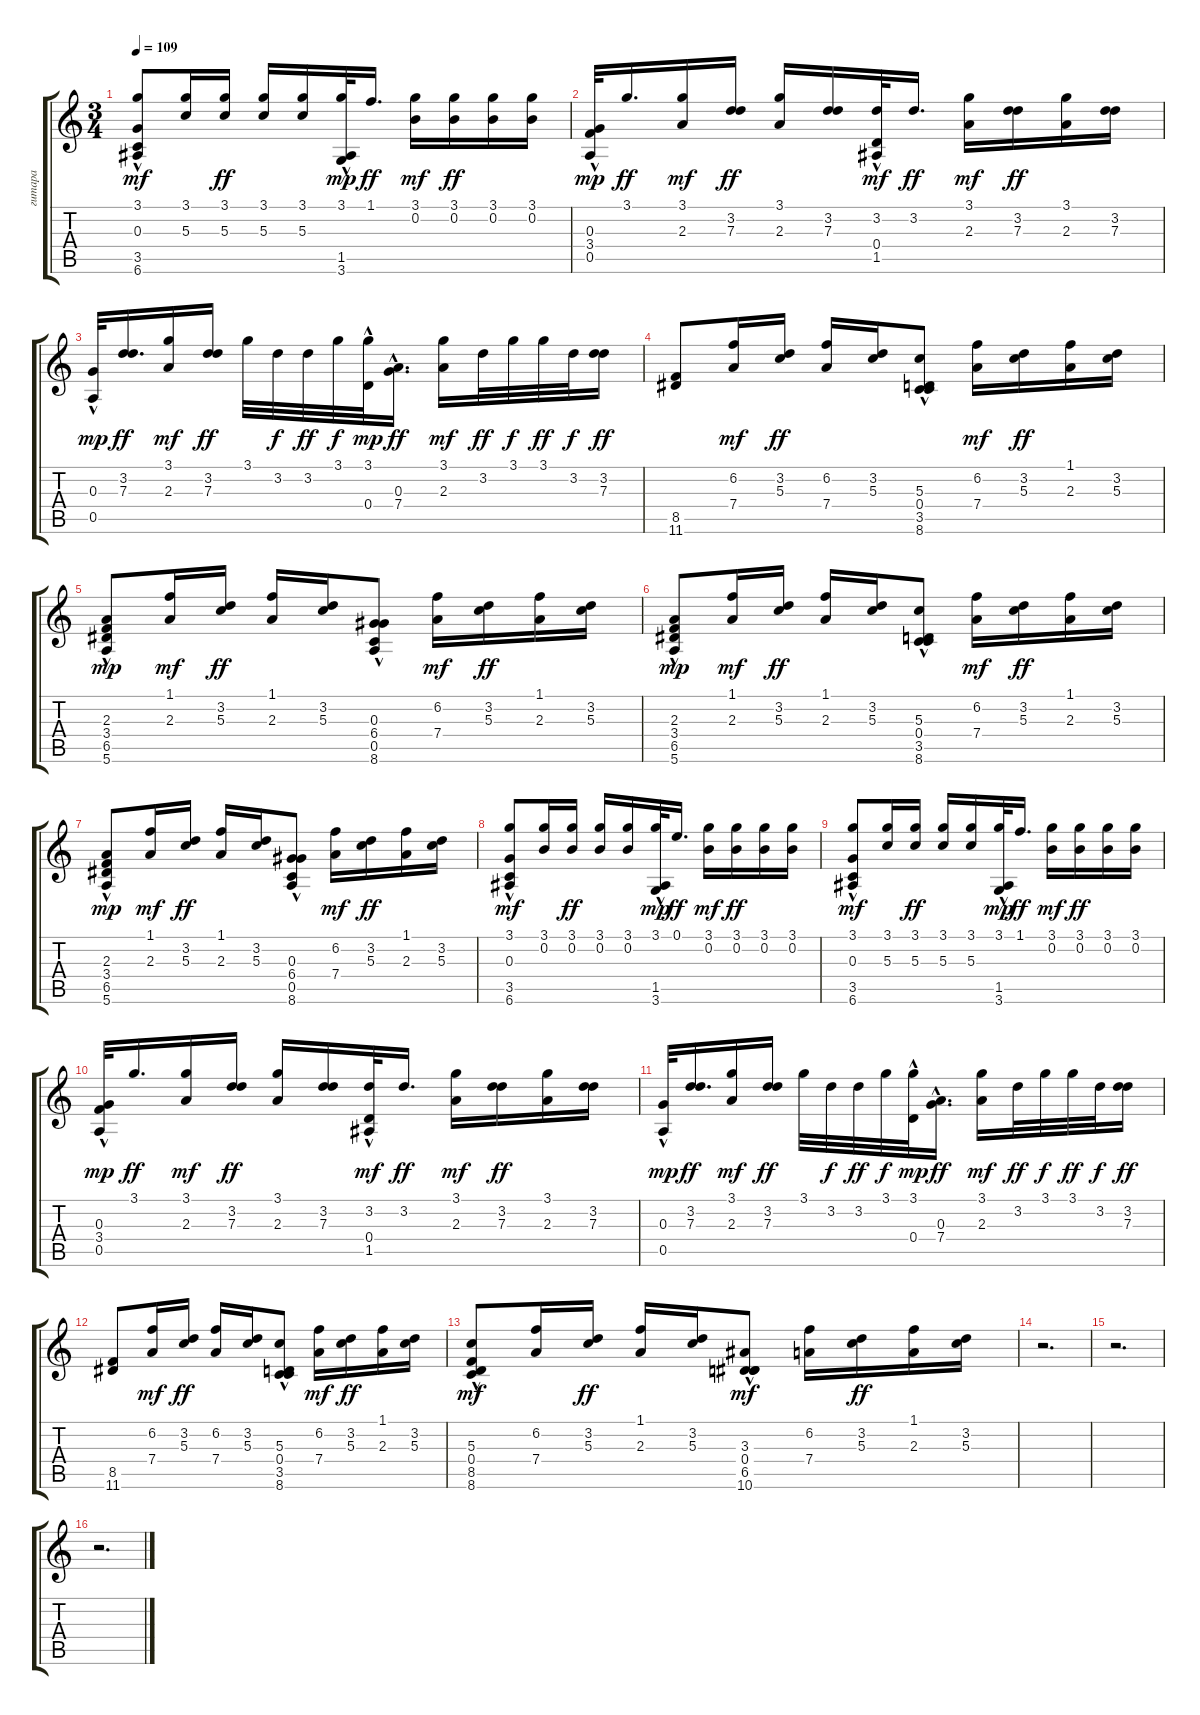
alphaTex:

\track ("гитара" "гитара") {instrument acousticguitarsteel}
\staff {score tabs}
\tuning (E4 B3 G3 D3 A2 E2) {hide}
\ts (3 4)
\tempo 109
\clef g2
\ks c
(3.1 0.3 3.5{hac} 6.6{hac}).8{dy mf} (3.1 5.3).16 (3.1 5.3).16{dy ff} (3.1 5.3).16 (3.1 5.3).16 (3.1 1.5{hac} 3.6{hac}).32{dy mp} 1.1.16{d dy ff} (3.1 0.2).16{dy mf} (3.1 0.2).16{dy ff} (3.1 0.2).16 (3.1 0.2).16 |
(0.3{hac} 3.4 0.5{hac}).32{dy mp} 3.1.16{d dy ff} (3.1 2.3).16{dy mf} (3.2 7.3).16{dy ff} (3.1 2.3).16 (3.2 7.3).16 (3.2 0.4{hac} 1.5{hac}).32{dy mf} 3.2.16{d dy ff} (3.1 2.3).16{dy mf} (3.2 7.3).16{dy ff} (3.1 2.3).16 (3.2 7.3).16 |
(0.3{hac} 0.5{hac}).32{dy mp} (3.2 7.3).16{d dy ff} (3.1 2.3).16{dy mf} (3.2 7.3).16{dy ff} 3.1.32 3.2.32{dy f} 3.2.32{dy ff} 3.1.32{dy f} (3.1 0.4{hac}).32{dy mp} (0.3{hac} 7.4).16{d dy ff} (3.1 2.3).16{dy mf} 3.2.32{dy ff} 3.1.32{dy f} 3.1.32{dy ff} 3.2.32{dy f} (3.2 7.3).16{dy ff} |
(8.5 11.6).8 (6.2 7.4).16{dy mf} (3.2 5.3).16{dy ff} (6.2 7.4).16 (3.2 5.3).16 (5.3 0.4{hac} 3.5{hac} 8.6).8 (6.2 7.4).16{dy mf} (3.2 5.3).16{dy ff} (1.1 2.3).16 (3.2 5.3).16 |
(2.3{hac} 3.4 6.5 5.6{hac}).8{dy mp} (1.1 2.3).16{dy mf} (3.2 5.3).16{dy ff} (1.1 2.3).16 (3.2 5.3).16 (0.3{hac} 6.4 0.5{hac} 8.6).8 (6.2 7.4).16{dy mf} (3.2 5.3).16{dy ff} (1.1 2.3).16 (3.2 5.3).16 |
(2.3{hac} 3.4 6.5 5.6{hac}).8{dy mp} (1.1 2.3).16{dy mf} (3.2 5.3).16{dy ff} (1.1 2.3).16 (3.2 5.3).16 (5.3 0.4{hac} 3.5{hac} 8.6).8 (6.2 7.4).16{dy mf} (3.2 5.3).16{dy ff} (1.1 2.3).16 (3.2 5.3).16 |
(2.3{hac} 3.4 6.5 5.6{hac}).8{dy mp} (1.1 2.3).16{dy mf} (3.2 5.3).16{dy ff} (1.1 2.3).16 (3.2 5.3).16 (0.3{hac} 6.4 0.5{hac} 8.6).8 (6.2 7.4).16{dy mf} (3.2 5.3).16{dy ff} (1.1 2.3).16 (3.2 5.3).16 |
(3.1 0.3 3.5{hac} 6.6{hac}).8{dy mf} (3.1 0.2).16 (3.1 0.2).16{dy ff} (3.1 0.2).16 (3.1 0.2).16 (3.1 1.5{hac} 3.6{hac}).32{dy mp} 0.1.16{d dy ff} (3.1 0.2).16{dy mf} (3.1 0.2).16{dy ff} (3.1 0.2).16 (3.1 0.2).16 |
(3.1 0.3 3.5{hac} 6.6{hac}).8{dy mf} (3.1 5.3).16 (3.1 5.3).16{dy ff} (3.1 5.3).16 (3.1 5.3).16 (3.1 1.5{hac} 3.6{hac}).32{dy mp} 1.1.16{d dy ff} (3.1 0.2).16{dy mf} (3.1 0.2).16{dy ff} (3.1 0.2).16 (3.1 0.2).16 |
(0.3{hac} 3.4 0.5{hac}).32{dy mp} 3.1.16{d dy ff} (3.1 2.3).16{dy mf} (3.2 7.3).16{dy ff} (3.1 2.3).16 (3.2 7.3).16 (3.2 0.4{hac} 1.5{hac}).32{dy mf} 3.2.16{d dy ff} (3.1 2.3).16{dy mf} (3.2 7.3).16{dy ff} (3.1 2.3).16 (3.2 7.3).16 |
(0.3{hac} 0.5{hac}).32{dy mp} (3.2 7.3).16{d dy ff} (3.1 2.3).16{dy mf} (3.2 7.3).16{dy ff} 3.1.32 3.2.32{dy f} 3.2.32{dy ff} 3.1.32{dy f} (3.1 0.4{hac}).32{dy mp} (0.3{hac} 7.4).16{d dy ff} (3.1 2.3).16{dy mf} 3.2.32{dy ff} 3.1.32{dy f} 3.1.32{dy ff} 3.2.32{dy f} (3.2 7.3).16{dy ff} |
(8.5 11.6).8 (6.2 7.4).16{dy mf} (3.2 5.3).16{dy ff} (6.2 7.4).16 (3.2 5.3).16 (5.3 0.4{hac} 3.5{hac} 8.6).8 (6.2 7.4).16{dy mf} (3.2 5.3).16{dy ff} (1.1 2.3).16 (3.2 5.3).16 |
(5.3 0.4 8.5 8.6{hac}).8{dy mf volume 12} (6.2 7.4).16{volume 12} (3.2 5.3).16{dy ff volume 12} (1.1 2.3).16{volume 12} (3.2 5.3).16{volume 12} (3.3 0.4 6.5 10.6{hac}).8{dy mf volume 12} (6.2 7.4).16{volume 12} (3.2 5.3).16{dy ff volume 11} (1.1 2.3).16{volume 10} (3.2 5.3).16{volume 7} |
r.2{d} |
r.2{d} |
r.2{d}
